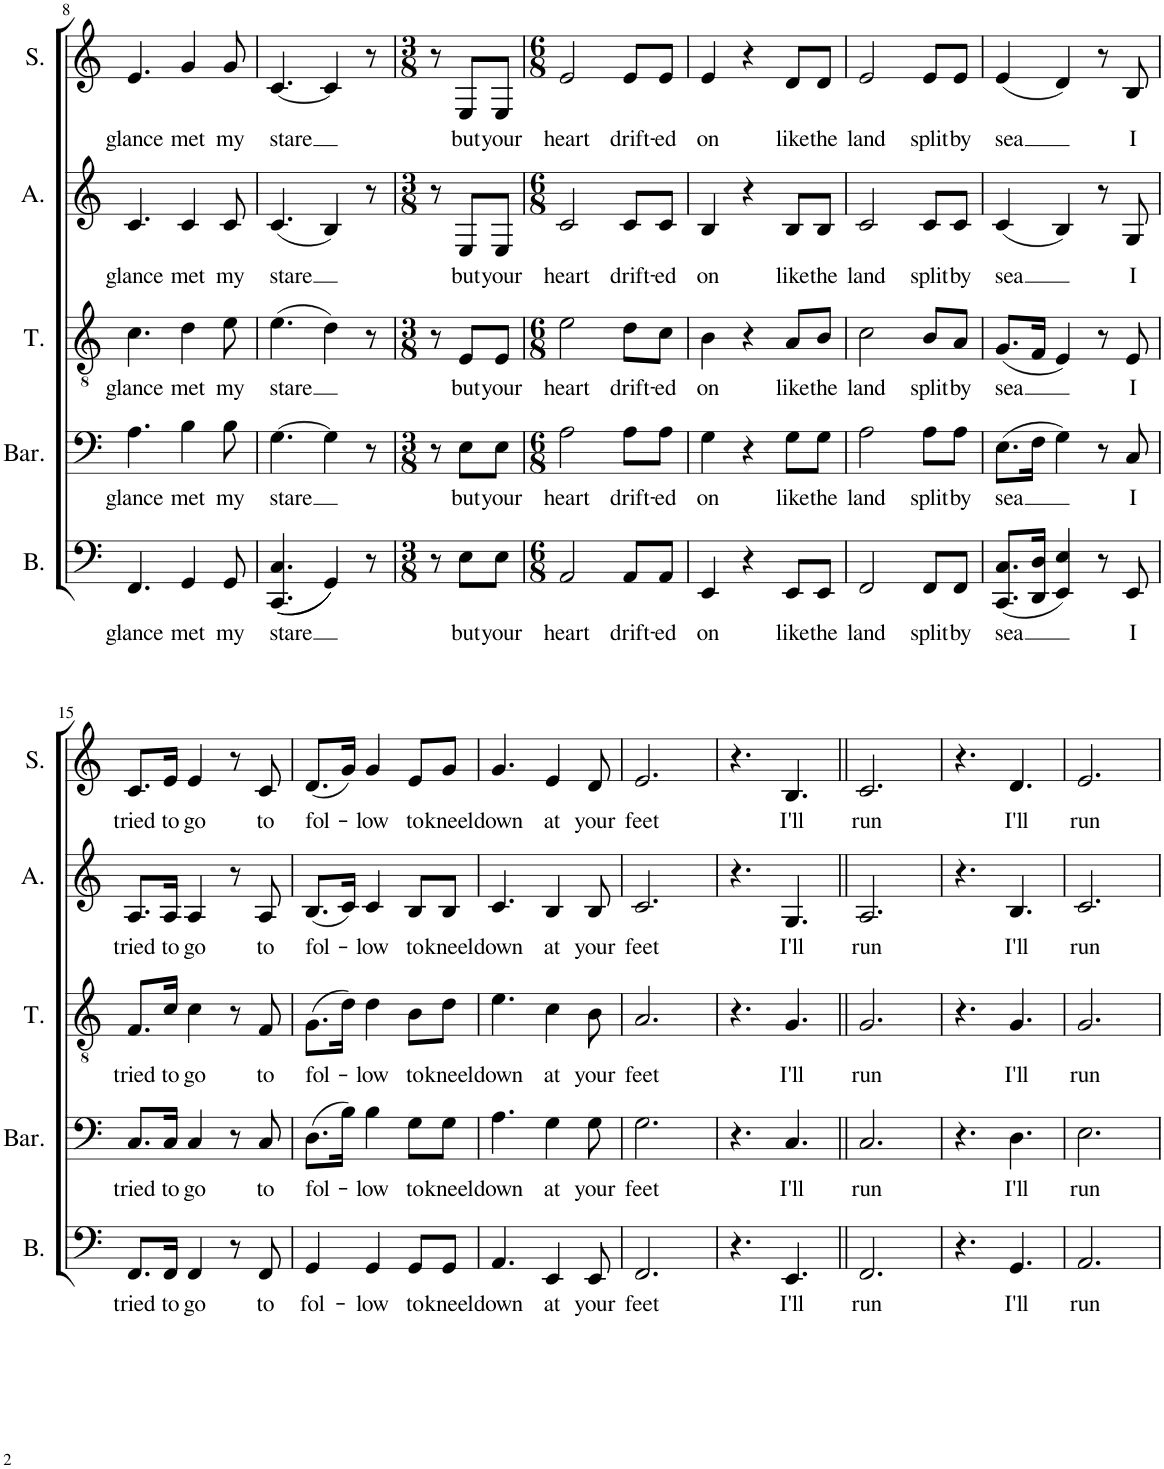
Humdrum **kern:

**kern	**text	**kern	**text	**kern	**text	**kern	**text	**kern	**text
*part5	*part5	*part4	*part4	*part3	*part3	*part2	*part2	*part1	*part1
*staff5	*staff5	*staff4	*staff4	*staff3	*staff3	*staff2	*staff2	*staff1	*staff1
*I"Bass	*	*I"Baritone	*	*I"Tenor	*	*I"Alto	*	*I"Soprano	*
*I'B.	*	*I'Bar.	*	*I'T.	*	*I'A.	*	*I'S.	*
!!LO:PB:g=z
*clefF4	*	*clefF4	*	*clefGv2	*	*clefG2	*	*clefG2	*
*k[]	*	*k[]	*	*k[]	*	*k[]	*	*k[]	*
*M6/8	*	*M6/8	*	*M6/8	*	*M6/8	*	*M6/8	*
=8	=8	=8	=8	=8	=8	=8	=8	=8	=8
!	!LO:LY:b	!	!LO:LY:b	!	!LO:LY:b	!	!LO:LY:b	!	!LO:LY:b
4.FF/	glance	4.A\	glance	4.c\	glance	4.c/	glance	4.e/	glance
!	!LO:LY:b	!	!LO:LY:b	!	!LO:LY:b	!	!LO:LY:b	!	!LO:LY:b
4GG/	met	4B\	met	4d\	met	4c/	met	4g/	met
!	!LO:LY:b	!	!LO:LY:b	!	!LO:LY:b	!	!LO:LY:b	!	!LO:LY:b
8GG/	my	8B\	my	8e\	my	8c/	my	8g/	my
=9	=9	=9	=9	=9	=9	=9	=9	=9	=9
!	!LO:LY:b	!	!LO:LY:b	!	!LO:LY:b	!	!LO:LY:b	!	!LO:LY:b
((4.CC/ 4.C/	stare	[4.G\	stare	(4.e\	stare	(4.c/	stare	[4.c/	stare
4GG/))	.	4G\]	.	4d\)	.	4B/)	.	4c/]	.
8r	.	8r	.	8r	.	8r	.	8r	.
=10	=10	=10	=10	=10	=10	=10	=10	=10	=10
*M3/8	*	*M3/8	*	*M3/8	*	*M3/8	*	*M3/8	*
8r	.	8r	.	8r	.	8r	.	8r	.
!	!LO:LY:b	!	!LO:LY:b	!	!LO:LY:b	!	!LO:LY:b	!	!LO:LY:b
8E\L	but	8E\L	but	8E/L	but	8E/L	but	8E/L	but
!	!LO:LY:b	!	!LO:LY:b	!	!LO:LY:b	!	!LO:LY:b	!	!LO:LY:b
8E\J	your	8E\J	your	8E/J	your	8E/J	your	8E/J	your
=11	=11	=11	=11	=11	=11	=11	=11	=11	=11
*M6/8	*	*M6/8	*	*M6/8	*	*M6/8	*	*M6/8	*
!	!LO:LY:b	!	!LO:LY:b	!	!LO:LY:b	!	!LO:LY:b	!	!LO:LY:b
2AA/	heart	2A\	heart	2e\	heart	2c/	heart	2e/	heart
!	!LO:LY:b	!	!LO:LY:b	!	!LO:LY:b	!	!LO:LY:b	!	!LO:LY:b
8AA/L	drift-	8A\L	drift-	8d\L	drift-	8c/L	drift-	8e/L	drift-
!	!LO:LY:b	!	!LO:LY:b	!	!LO:LY:b	!	!LO:LY:b	!	!LO:LY:b
8AA/J	-ed	8A\J	-ed	8c\J	-ed	8c/J	-ed	8e/J	-ed
=12	=12	=12	=12	=12	=12	=12	=12	=12	=12
!	!LO:LY:b	!	!LO:LY:b	!	!LO:LY:b	!	!LO:LY:b	!	!LO:LY:b
4EE/	on	4G\	on	4B\	on	4B/	on	4e/	on
4r	.	4r	.	4r	.	4r	.	4r	.
!	!LO:LY:b	!	!LO:LY:b	!	!LO:LY:b	!	!LO:LY:b	!	!LO:LY:b
8EE/L	like	8G\L	like	8A/L	like	8B/L	like	8d/L	like
!	!LO:LY:b	!	!LO:LY:b	!	!LO:LY:b	!	!LO:LY:b	!	!LO:LY:b
8EE/J	the	8G\J	the	8B/J	the	8B/J	the	8d/J	the
=13	=13	=13	=13	=13	=13	=13	=13	=13	=13
!	!LO:LY:b	!	!LO:LY:b	!	!LO:LY:b	!	!LO:LY:b	!	!LO:LY:b
2FF/	land	2A\	land	2c\	land	2c/	land	2e/	land
!	!LO:LY:b	!	!LO:LY:b	!	!LO:LY:b	!	!LO:LY:b	!	!LO:LY:b
8FF/L	split	8A\L	split	8B/L	split	8c/L	split	8e/L	split
!	!LO:LY:b	!	!LO:LY:b	!	!LO:LY:b	!	!LO:LY:b	!	!LO:LY:b
8FF/J	by	8A\J	by	8A/J	by	8c/J	by	8e/J	by
=14	=14	=14	=14	=14	=14	=14	=14	=14	=14
!	!LO:LY:b	!	!LO:LY:b	!	!LO:LY:b	!	!LO:LY:b	!	!LO:LY:b
(8.CC/ 8.C/L	sea	(8.E\L	sea	(8.G/L	sea	(4c/	sea	(4e/	sea
16DD/ 16D/Jk	.	16F\Jk	.	16F/Jk	.	.	.	.	.
4EE/ 4E/)	.	4G\)	.	4E/)	.	4B/)	.	4d/)	.
8r	.	8r	.	8r	.	8r	.	8r	.
!	!LO:LY:b	!	!LO:LY:b	!	!LO:LY:b	!	!LO:LY:b	!	!LO:LY:b
8EE/	I	8C/	I	8E/	I	8G/	I	8B/	I
!!LO:LB:g=z
=15	=15	=15	=15	=15	=15	=15	=15	=15	=15
!	!LO:LY:b	!	!LO:LY:b	!	!LO:LY:b	!	!LO:LY:b	!	!LO:LY:b
8.FF/L	tried	8.C/L	tried	8.F/L	tried	8.A/L	tried	8.c/L	tried
!	!LO:LY:b	!	!LO:LY:b	!	!LO:LY:b	!	!LO:LY:b	!	!LO:LY:b
16FF/Jk	to	16C/Jk	to	16c/Jk	to	16A/Jk	to	16e/Jk	to
!	!LO:LY:b	!	!LO:LY:b	!	!LO:LY:b	!	!LO:LY:b	!	!LO:LY:b
4FF/	go	4C/	go	4c\	go	4A/	go	4e/	go
8r	.	8r	.	8r	.	8r	.	8r	.
!	!LO:LY:b	!	!LO:LY:b	!	!LO:LY:b	!	!LO:LY:b	!	!LO:LY:b
8FF/	to	8C/	to	8F/	to	8A/	to	8c/	to
=16	=16	=16	=16	=16	=16	=16	=16	=16	=16
!	!LO:LY:b	!	!LO:LY:b	!	!LO:LY:b	!	!LO:LY:b	!	!LO:LY:b
4GG/	fol-	(8.D\L	fol-	(8.G\L	fol-	(8.B/L	fol-	(8.d/L	fol-
.	.	16B\Jk)	.	16d\Jk)	.	16c/Jk)	.	16g/Jk)	.
!	!LO:LY:b	!	!LO:LY:b	!	!LO:LY:b	!	!LO:LY:b	!	!LO:LY:b
4GG/	-low	4B\	-low	4d\	-low	4c/	-low	4g/	-low
!	!LO:LY:b	!	!LO:LY:b	!	!LO:LY:b	!	!LO:LY:b	!	!LO:LY:b
8GG/L	to	8G\L	to	8B\L	to	8B/L	to	8e/L	to
!	!LO:LY:b	!	!LO:LY:b	!	!LO:LY:b	!	!LO:LY:b	!	!LO:LY:b
8GG/J	kneel	8G\J	kneel	8d\J	kneel	8B/J	kneel	8g/J	kneel
=17	=17	=17	=17	=17	=17	=17	=17	=17	=17
!	!LO:LY:b	!	!LO:LY:b	!	!LO:LY:b	!	!LO:LY:b	!	!LO:LY:b
4.AA/	down	4.A\	down	4.e\	down	4.c/	down	4.g/	down
!	!LO:LY:b	!	!LO:LY:b	!	!LO:LY:b	!	!LO:LY:b	!	!LO:LY:b
4EE/	at	4G\	at	4c\	at	4B/	at	4e/	at
!	!LO:LY:b	!	!LO:LY:b	!	!LO:LY:b	!	!LO:LY:b	!	!LO:LY:b
8EE/	your	8G\	your	8B\	your	8B/	your	8d/	your
=18	=18	=18	=18	=18	=18	=18	=18	=18	=18
!	!LO:LY:b	!	!LO:LY:b	!	!LO:LY:b	!	!LO:LY:b	!	!LO:LY:b
2.FF/	feet	2.G\	feet	2.A/	feet	2.c/	feet	2.e/	feet
=19	=19	=19	=19	=19	=19	=19	=19	=19	=19
4.r	.	4.r	.	4.r	.	4.r	.	4.r	.
!	!LO:LY:b	!	!LO:LY:b	!	!LO:LY:b	!	!LO:LY:b	!	!LO:LY:b
4.EE/	I'll	4.C/	I'll	4.G/	I'll	4.G/	I'll	4.B/	I'll
=20||	=20||	=20||	=20||	=20||	=20||	=20||	=20||	=20||	=20||
!	!LO:LY:b	!	!LO:LY:b	!	!LO:LY:b	!	!LO:LY:b	!	!LO:LY:b
2.FF/	run	2.C/	run	2.G/	run	2.A/	run	2.c/	run
=21	=21	=21	=21	=21	=21	=21	=21	=21	=21
4.r	.	4.r	.	4.r	.	4.r	.	4.r	.
!	!LO:LY:b	!	!LO:LY:b	!	!LO:LY:b	!	!LO:LY:b	!	!LO:LY:b
4.GG/	I'll	4.D\	I'll	4.G/	I'll	4.B/	I'll	4.d/	I'll
=22	=22	=22	=22	=22	=22	=22	=22	=22	=22
!	!LO:LY:b	!	!LO:LY:b	!	!LO:LY:b	!	!LO:LY:b	!	!LO:LY:b
2.AA/	run	2.E\	run	2.G/	run	2.c/	run	2.e/	run
=	=	=	=	=	=	=	=	=	=
*-	*-	*-	*-	*-	*-	*-	*-	*-	*-
